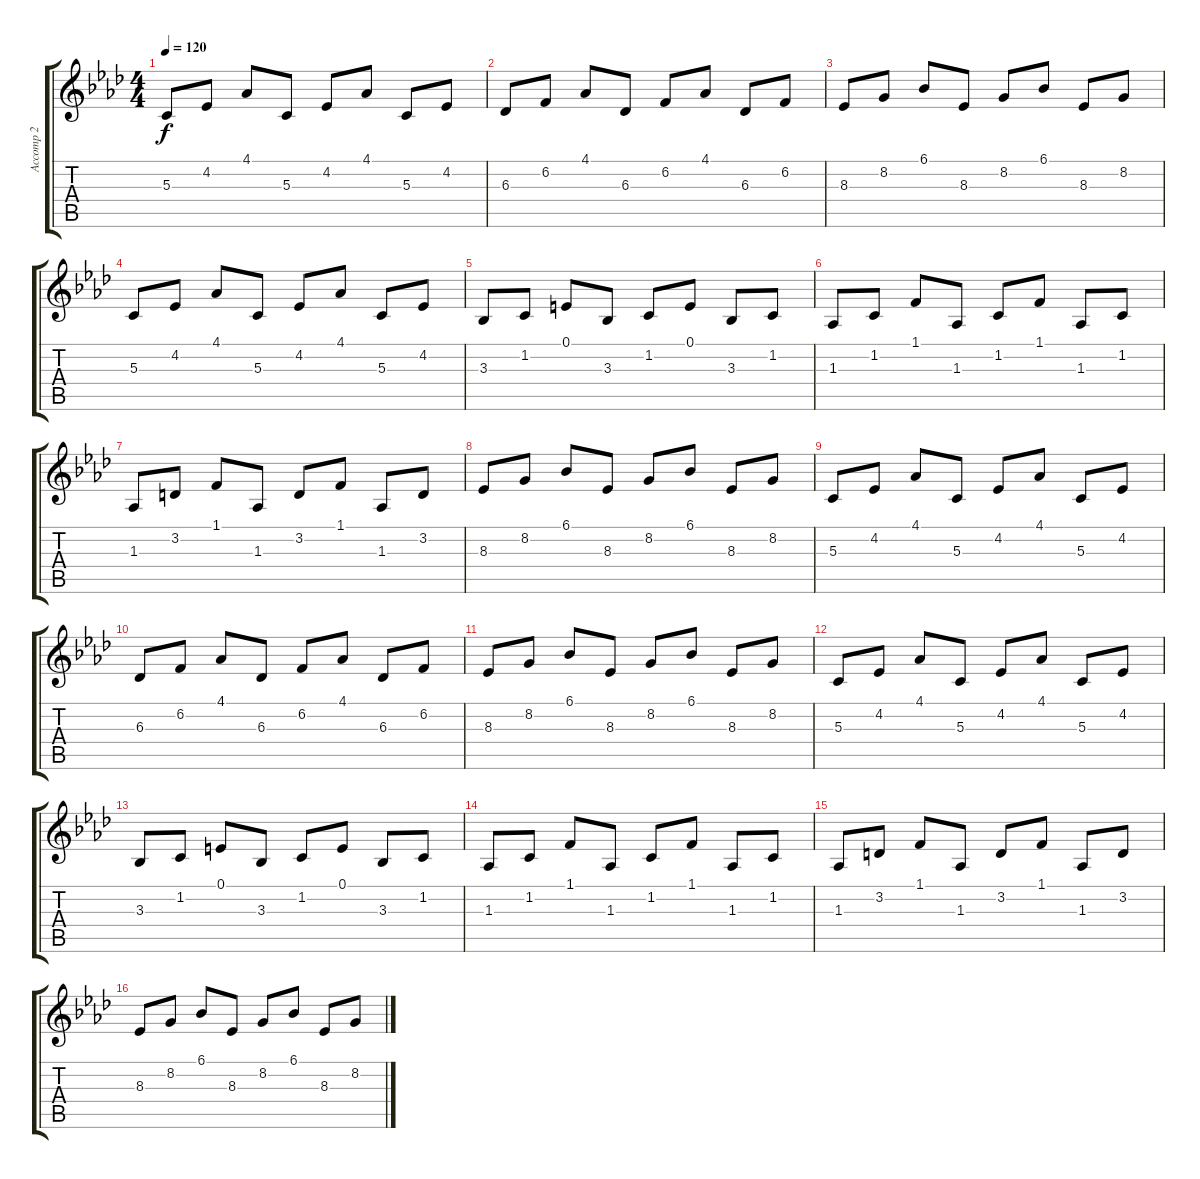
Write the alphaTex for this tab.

\track ("Accomp 2" "Accomp 2") {instrument clavinet}
\staff {score tabs}
\tuning (E4 B3 G3 D3 A2 E2) {hide}
\ts (4 4)
\tempo 120
\clef g2
\ks ab
5.3.8{dy f instrument clavinet} 4.2.8 4.1.8 5.3.8 4.2.8 4.1.8 5.3.8 4.2.8 |
6.3.8 6.2.8 4.1.8 6.3.8 6.2.8 4.1.8 6.3.8 6.2.8 |
8.3.8 8.2.8 6.1.8 8.3.8 8.2.8 6.1.8 8.3.8 8.2.8 |
5.3.8 4.2.8 4.1.8 5.3.8 4.2.8 4.1.8 5.3.8 4.2.8 |
3.3.8 1.2.8 0.1.8 3.3.8 1.2.8 0.1.8 3.3.8 1.2.8 |
1.3.8 1.2.8 1.1.8 1.3.8 1.2.8 1.1.8 1.3.8 1.2.8 |
1.3.8 3.2.8 1.1.8 1.3.8 3.2.8 1.1.8 1.3.8 3.2.8 |
8.3.8 8.2.8 6.1.8 8.3.8 8.2.8 6.1.8 8.3.8 8.2.8 |
5.3.8 4.2.8 4.1.8 5.3.8 4.2.8 4.1.8 5.3.8 4.2.8 |
6.3.8 6.2.8 4.1.8 6.3.8 6.2.8 4.1.8 6.3.8 6.2.8 |
8.3.8 8.2.8 6.1.8 8.3.8 8.2.8 6.1.8 8.3.8 8.2.8 |
5.3.8 4.2.8 4.1.8 5.3.8 4.2.8 4.1.8 5.3.8 4.2.8 |
3.3.8 1.2.8 0.1.8 3.3.8 1.2.8 0.1.8 3.3.8 1.2.8 |
1.3.8 1.2.8 1.1.8 1.3.8 1.2.8 1.1.8 1.3.8 1.2.8 |
1.3.8 3.2.8 1.1.8 1.3.8 3.2.8 1.1.8 1.3.8 3.2.8 |
8.3.8 8.2.8 6.1.8 8.3.8 8.2.8 6.1.8 8.3.8 8.2.8
